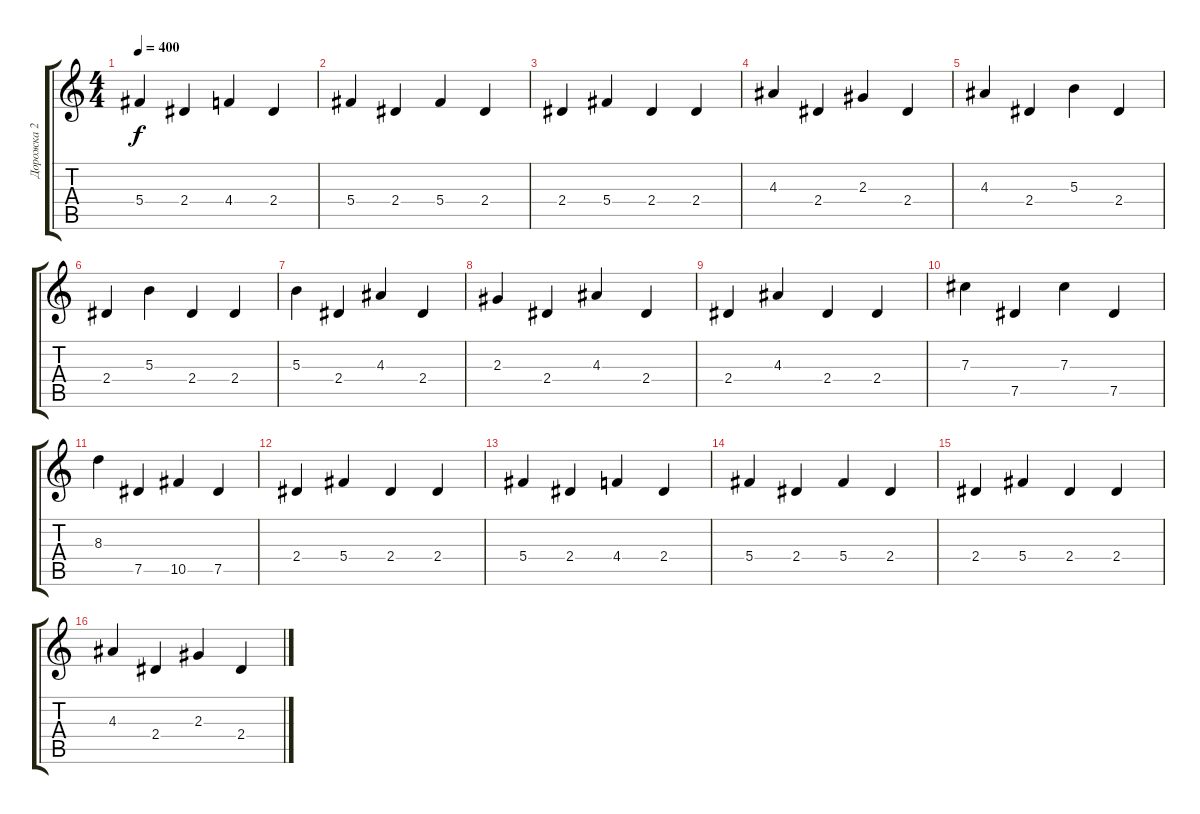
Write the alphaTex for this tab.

\track ("Дорожка 2" "Дорожка 2") {instrument overdrivenguitar}
\staff {score tabs}
\tuning (Eb4 Bb3 Gb3 Db3 Ab2 Eb2) {hide}
\ts (4 4)
\tempo 400
\clef g2
\ks c
5.4.4{dy f} 2.4.4 4.4.4 2.4.4 |
5.4.4 2.4.4 5.4.4 2.4.4 |
2.4.4 5.4.4 2.4.4 2.4.4 |
4.3.4 2.4.4 2.3.4 2.4.4 |
4.3.4 2.4.4 5.3.4 2.4.4 |
2.4.4 5.3.4 2.4.4 2.4.4 |
5.3.4 2.4.4 4.3.4 2.4.4 |
2.3.4 2.4.4 4.3.4 2.4.4 |
2.4.4 4.3.4 2.4.4 2.4.4 |
7.3.4 7.5.4 7.3.4 7.5.4 |
8.3.4 7.5.4 10.5.4 7.5.4 |
2.4.4 5.4.4 2.4.4 2.4.4 |
5.4.4 2.4.4 4.4.4 2.4.4 |
5.4.4 2.4.4 5.4.4 2.4.4 |
2.4.4 5.4.4 2.4.4 2.4.4 |
4.3.4 2.4.4 2.3.4 2.4.4
